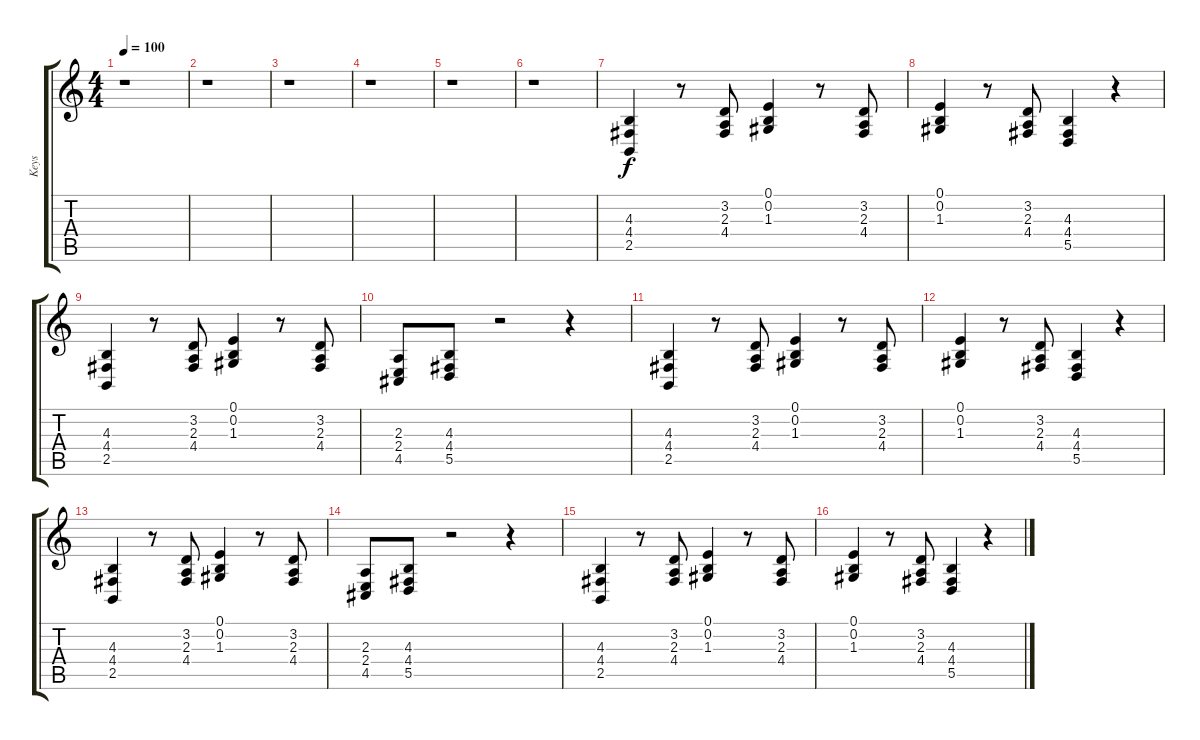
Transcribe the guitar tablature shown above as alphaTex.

\track ("Keys" "Keys") {instrument percussiveorgan}
\staff {score tabs}
\tuning (E4 B3 G3 D3 A2 E2) {hide}
\ts (4 4)
\tempo 100
\clef g2
\ks c
r.1{dy f} |
r.1 |
r.1 |
r.1 |
r.1 |
r.1 |
(4.3 4.4 2.5).4 r.8 (3.2 2.3 4.4).8 (0.1 0.2 1.3).4 r.8 (3.2 2.3 4.4).8 |
(0.1 0.2 1.3).4 r.8 (3.2 2.3 4.4).8 (4.3 4.4 5.5).4 r.4 |
(4.3 4.4 2.5).4 r.8 (3.2 2.3 4.4).8 (0.1 0.2 1.3).4 r.8 (3.2 2.3 4.4).8 |
(2.3 2.4 4.5).8 (4.3 4.4 5.5).8 r.2 r.4 |
(4.3 4.4 2.5).4 r.8 (3.2 2.3 4.4).8 (0.1 0.2 1.3).4 r.8 (3.2 2.3 4.4).8 |
(0.1 0.2 1.3).4 r.8 (3.2 2.3 4.4).8 (4.3 4.4 5.5).4 r.4 |
(4.3 4.4 2.5).4 r.8 (3.2 2.3 4.4).8 (0.1 0.2 1.3).4 r.8 (3.2 2.3 4.4).8 |
(2.3 2.4 4.5).8 (4.3 4.4 5.5).8 r.2 r.4 |
(4.3 4.4 2.5).4 r.8 (3.2 2.3 4.4).8 (0.1 0.2 1.3).4 r.8 (3.2 2.3 4.4).8 |
(0.1 0.2 1.3).4 r.8 (3.2 2.3 4.4).8 (4.3 4.4 5.5).4 r.4
